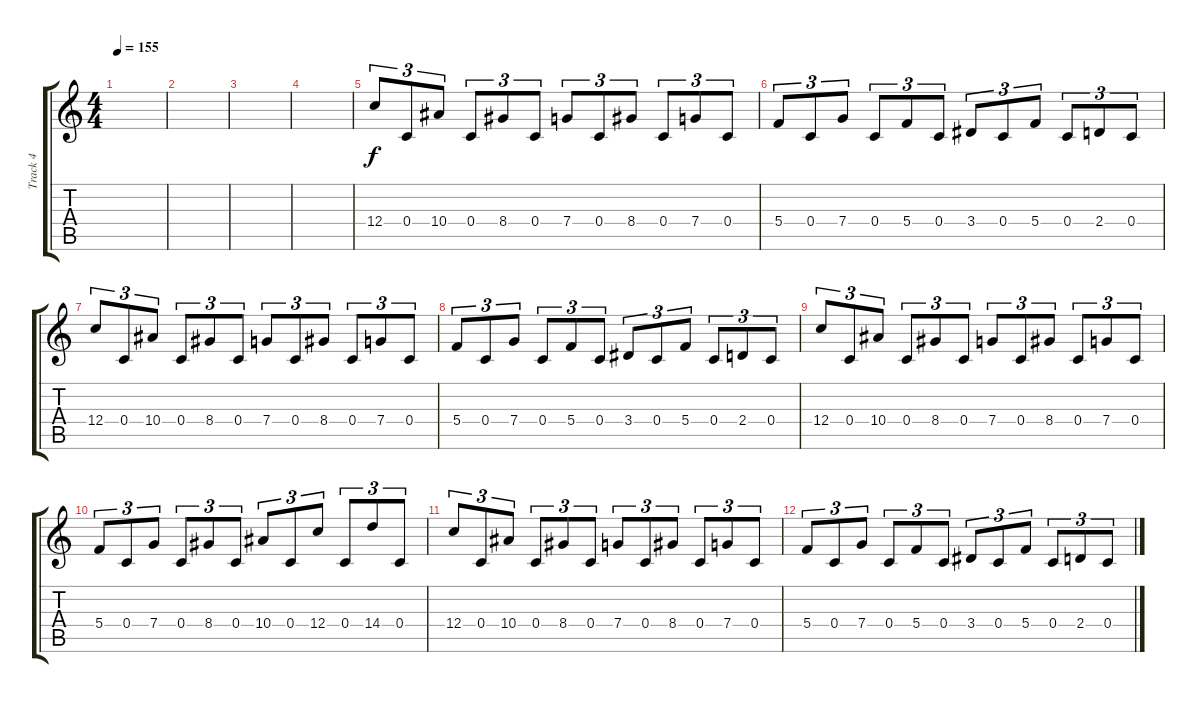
\track ("Track 4" "Track 4") {instrument overdrivenguitar}
\staff {score tabs}
\tuning (D4 A3 F3 C3 G2 C2) {hide}
\ts (4 4)
\tempo 155
\clef g2
\ks c
|
|
|
|
12.4.8{tu (3 2)} 0.4.8{tu (3 2)} 10.4.8{tu (3 2)} 0.4.8{tu (3 2)} 8.4.8{tu (3 2)} 0.4.8{tu (3 2)} 7.4.8{tu (3 2)} 0.4.8{tu (3 2)} 8.4.8{tu (3 2)} 0.4.8{tu (3 2)} 7.4.8{tu (3 2)} 0.4.8{tu (3 2)} |
5.4.8{tu (3 2)} 0.4.8{tu (3 2)} 7.4.8{tu (3 2)} 0.4.8{tu (3 2)} 5.4.8{tu (3 2)} 0.4.8{tu (3 2)} 3.4.8{tu (3 2)} 0.4.8{tu (3 2)} 5.4.8{tu (3 2)} 0.4.8{tu (3 2)} 2.4.8{tu (3 2)} 0.4.8{tu (3 2)} |
12.4.8{tu (3 2)} 0.4.8{tu (3 2)} 10.4.8{tu (3 2)} 0.4.8{tu (3 2)} 8.4.8{tu (3 2)} 0.4.8{tu (3 2)} 7.4.8{tu (3 2)} 0.4.8{tu (3 2)} 8.4.8{tu (3 2)} 0.4.8{tu (3 2)} 7.4.8{tu (3 2)} 0.4.8{tu (3 2)} |
5.4.8{tu (3 2)} 0.4.8{tu (3 2)} 7.4.8{tu (3 2)} 0.4.8{tu (3 2)} 5.4.8{tu (3 2)} 0.4.8{tu (3 2)} 3.4.8{tu (3 2)} 0.4.8{tu (3 2)} 5.4.8{tu (3 2)} 0.4.8{tu (3 2)} 2.4.8{tu (3 2)} 0.4.8{tu (3 2)} |
12.4.8{tu (3 2)} 0.4.8{tu (3 2)} 10.4.8{tu (3 2)} 0.4.8{tu (3 2)} 8.4.8{tu (3 2)} 0.4.8{tu (3 2)} 7.4.8{tu (3 2)} 0.4.8{tu (3 2)} 8.4.8{tu (3 2)} 0.4.8{tu (3 2)} 7.4.8{tu (3 2)} 0.4.8{tu (3 2)} |
5.4.8{tu (3 2)} 0.4.8{tu (3 2)} 7.4.8{tu (3 2)} 0.4.8{tu (3 2)} 8.4.8{tu (3 2)} 0.4.8{tu (3 2)} 10.4.8{tu (3 2)} 0.4.8{tu (3 2)} 12.4.8{tu (3 2)} 0.4.8{tu (3 2)} 14.4.8{tu (3 2)} 0.4.8{tu (3 2)} |
12.4.8{tu (3 2)} 0.4.8{tu (3 2)} 10.4.8{tu (3 2)} 0.4.8{tu (3 2)} 8.4.8{tu (3 2)} 0.4.8{tu (3 2)} 7.4.8{tu (3 2)} 0.4.8{tu (3 2)} 8.4.8{tu (3 2)} 0.4.8{tu (3 2)} 7.4.8{tu (3 2)} 0.4.8{tu (3 2)} |
5.4.8{tu (3 2)} 0.4.8{tu (3 2)} 7.4.8{tu (3 2)} 0.4.8{tu (3 2)} 5.4.8{tu (3 2)} 0.4.8{tu (3 2)} 3.4.8{tu (3 2)} 0.4.8{tu (3 2)} 5.4.8{tu (3 2)} 0.4.8{tu (3 2)} 2.4.8{tu (3 2)} 0.4.8{tu (3 2)}
